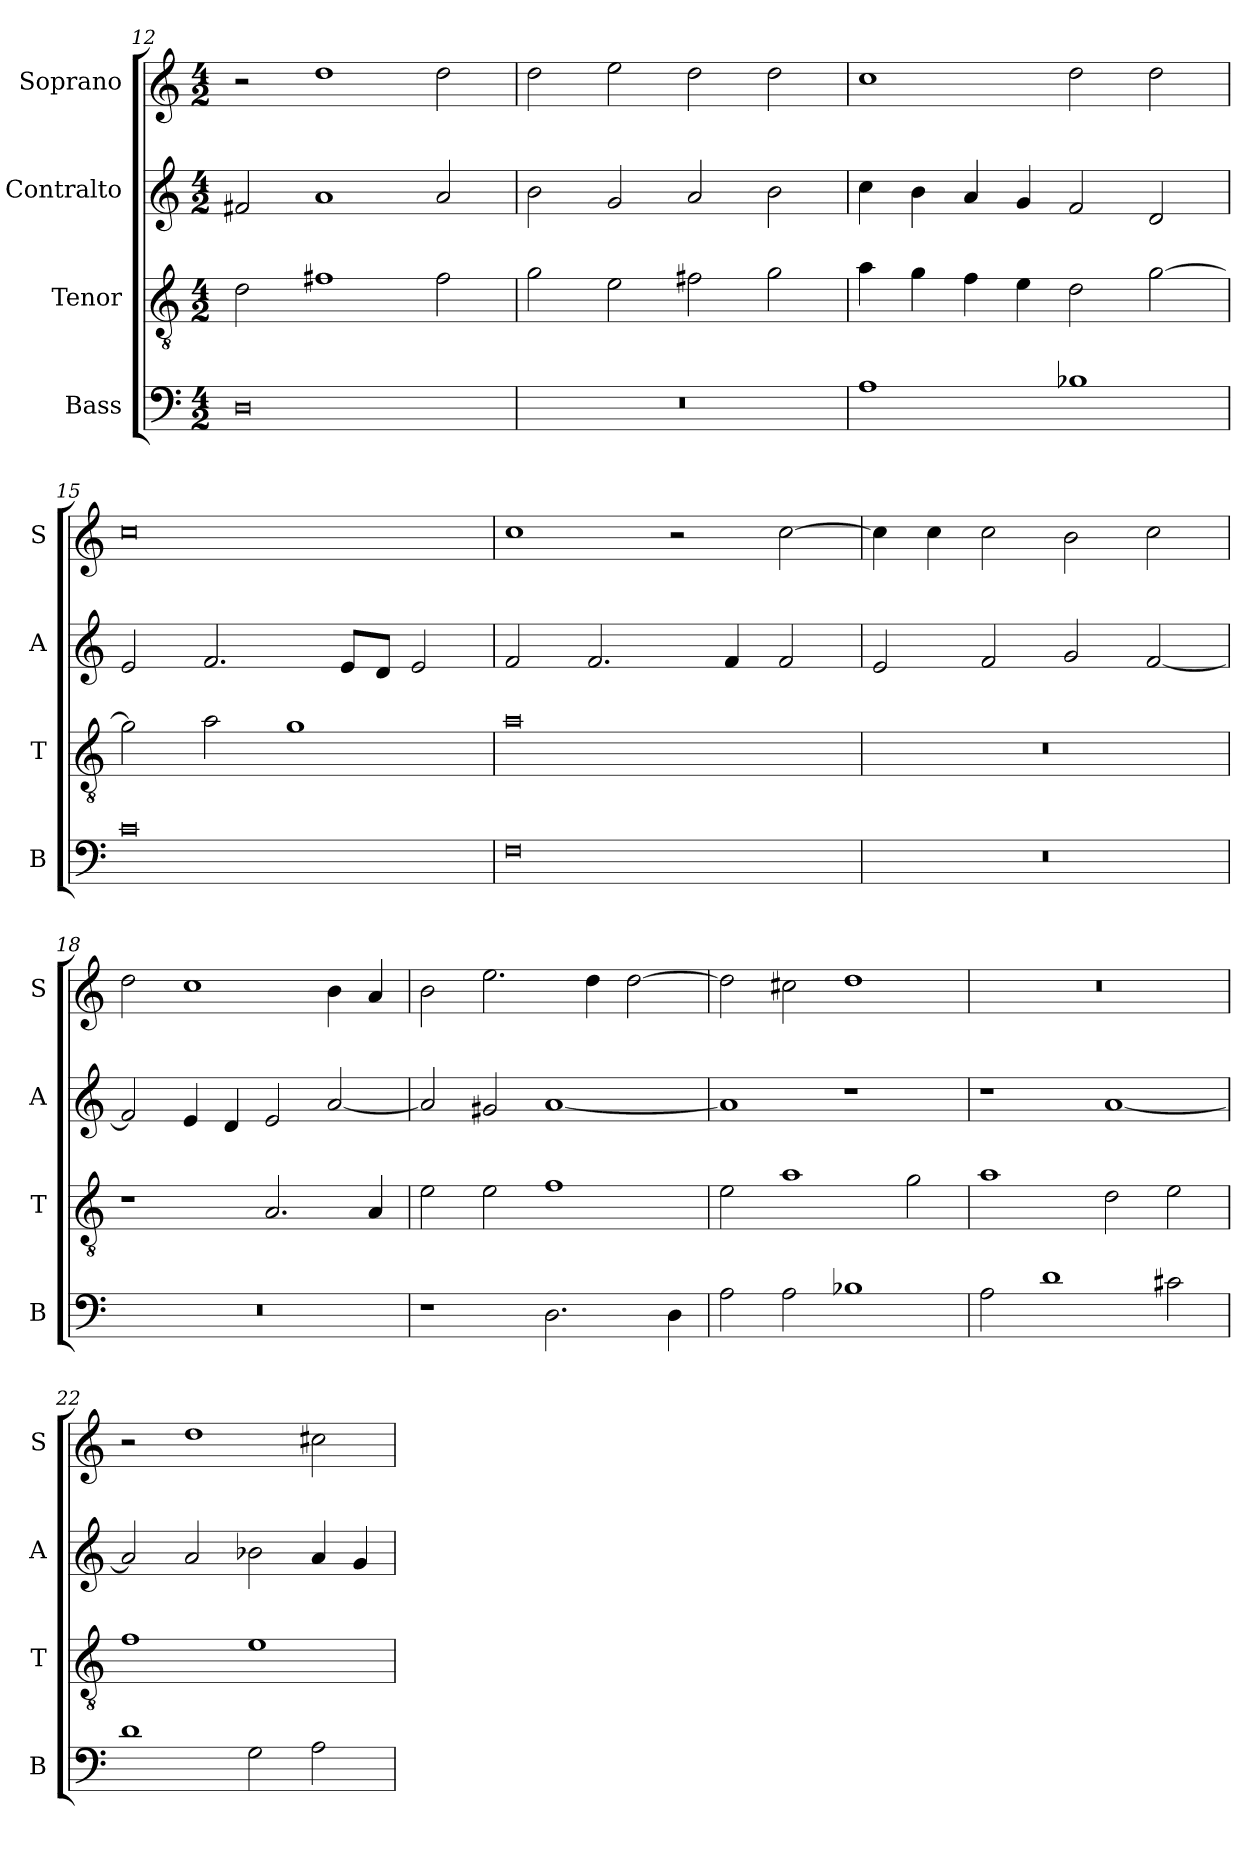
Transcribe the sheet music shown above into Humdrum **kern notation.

**kern	**kern	**kern	**kern
*part4	*part3	*part2	*part1
*staff4	*staff3	*staff2	*staff1
*I"Bass	*I"Tenor	*I"Contralto	*I"Soprano
*I'B	*I'T	*I'A	*I'S
*clefF4	*clefGv2	*clefG2	*clefG2
*k[]	*k[]	*k[]	*k[]
*A:aeo	*A:aeo	*A:aeo	*A:aeo
*M4/2	*M4/2	*M4/2	*M4/2
=12	=12	=12	=12
0D	2d	2f#X	2r
.	1f#X	1a	1dd
.	2f#	2a	2dd
=13	=13	=13	=13
0r	2g	2b	2dd
.	2e	2g	2ee
.	2f#X	2a	2dd
.	2g	2b	2dd
=14	=14	=14	=14
1A	4a	4cc	1cc
.	4g	4b	.
.	4f	4a	.
.	4e	4g	.
1B-X	2d	2f	2dd
.	[2g	2d	2dd
=15	=15	=15	=15
0c	2g]	2e	0cc
.	2a	2.f	.
.	1g	.	.
.	.	8e/L	.
.	.	8d/J	.
.	.	2e	.
=16	=16	=16	=16
0F	0a	2f	1cc
.	.	2.f	.
.	.	.	2r
.	.	4f	.
.	.	2f	[2cc
=17	=17	=17	=17
0r	0r	2e	4cc]
.	.	.	4cc
.	.	2f	2cc
.	.	2g	2b
.	.	[2f	2cc
=18	=18	=18	=18
0r	1r	2f]	2dd
.	.	4e	1cc
.	.	4d	.
.	2.A	2e	.
.	.	[2a	4b
.	4A	.	4a
=19	=19	=19	=19
1r	2e	2a]	2b
.	2e	2g#X	2.ee
2.D	1f	[1a	.
.	.	.	4dd
.	.	.	[2dd
4D	.	.	.
=20	=20	=20	=20
2A	2e	1a]	2dd]
2A	1a	.	2cc#X
1B-X	.	1r	1dd
.	2g	.	.
=21	=21	=21	=21
2A	1a	1r	0r
1d	.	.	.
.	2d	[1a	.
2c#X	2e	.	.
=22	=22	=22	=22
1d	1f	2a]	2r
.	.	2a	1dd
2G	1e	2b-X	.
2A	.	4a	2cc#X
.	.	4g	.
=	=	=	=
*-	*-	*-	*-
